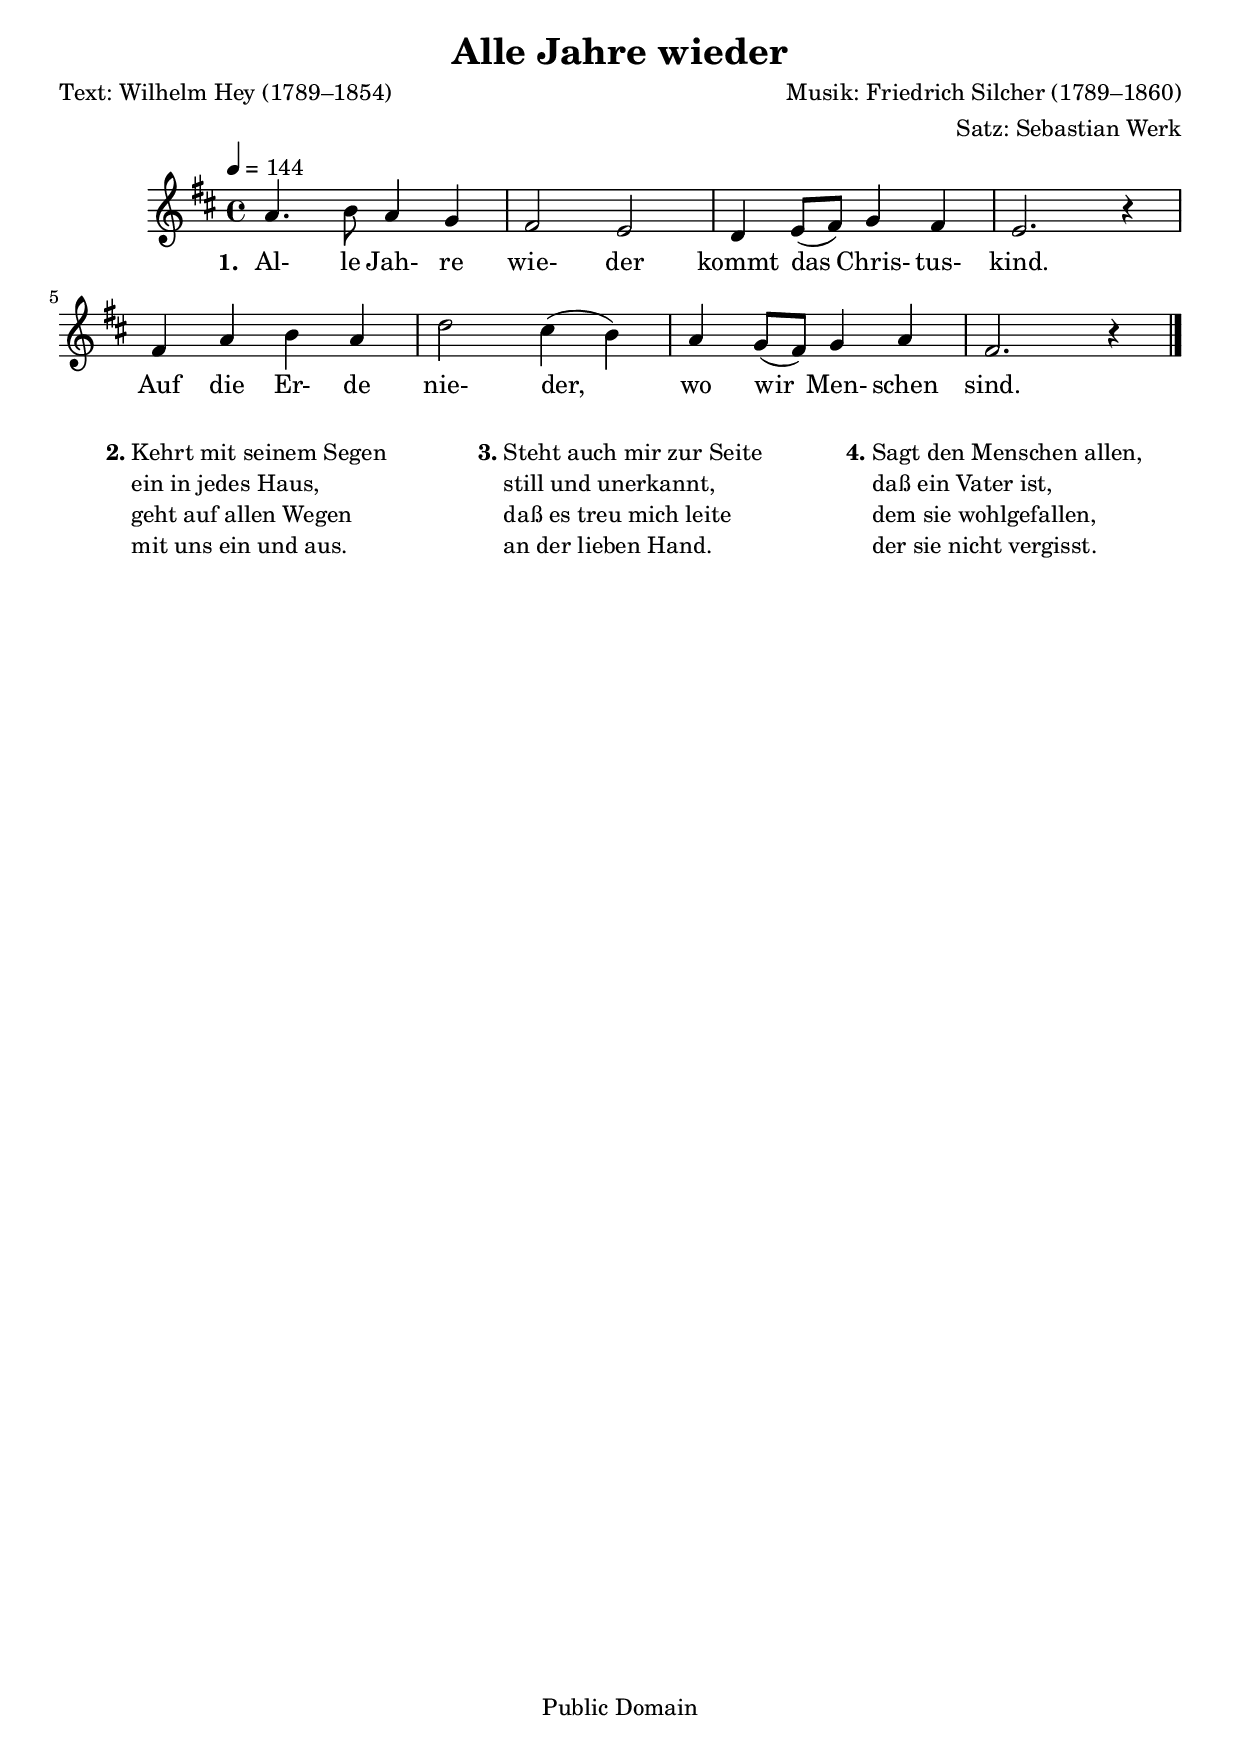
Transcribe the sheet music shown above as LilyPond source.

\version "2.24.2"
\version "2.24.2"

% Define variables for header values
AJW_Title = "Alle Jahre wieder"
AJW_Poet = "Text: Wilhelm Hey (1789–1854)"
AJW_Composer = "Musik: Friedrich Silcher (1789–1860)"
AJW_Arranger = "Satz: Sebastian Werk"
AJW_Copyright = "Public Domain"

% Other declarations
AJW_XaGlobal = {
  \tempo 4 = 144
  \key d \major
}


AJW_XaTextStropheEins = \lyricmode {
  \set stanza = #"1. "
  Al- le Jah- re wie- der
  kommt das Chris- tus- kind.
  Auf die Er- de nie- der,
  wo wir Men- schen sind.
}

AJW_XaMelodie = \relative c'' {
  a4. b8 a4 g | fis2 e | d4 e8( fis) g4 fis | e2. r4 | fis4 a b a | d2 cis4( b) | a g8( fis) g4 a | fis2. r4 \bar "|."
}

AJW_XaGesang =
\new ChoirStaff {
  <<
    \new Staff {
      \AJW_XaGlobal \key d \major <<
        \new Voice = "melodie" {\AJW_XaMelodie}
        \new Lyrics \lyricsto "melodie" {\AJW_XaTextStropheEins}
      >>
    }
  >>
}

AJW_XaStrophen =
\markup {
  \fill-line {
    \hspace #0.1 \column {
      \line {
        \bold "2." \column {
          "Kehrt mit seinem Segen"
          "ein in jedes Haus,"
          "geht auf allen Wegen"
          "mit uns ein und aus."
        }
      }
    }
    \hspace #0.1 \column {
      \line {
        \bold "3." \column {
          "Steht auch mir zur Seite"
          "still und unerkannt,"
          "daß es treu mich leite"
          "an der lieben Hand."
        }
      }
    }
    \hspace #0.1 \column {
      \line {
        \bold "4." \column {
          "Sagt den Menschen allen,"
          "daß ein Vater ist,"
          "dem sie wohlgefallen,"
          "der sie nicht vergisst."
        }
      }
    }
    \hspace #0.1
  }
}
AJW_Xa = \score {
  <<
    \AJW_XaGesang
  >>
  \layout{}
}


\header {
  title = \AJW_Title
  poet = \AJW_Poet
  composer = \AJW_Composer
  arranger = \AJW_Arranger
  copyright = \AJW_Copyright
}

\score{\AJW_Xa} \AJW_XaStrophen
